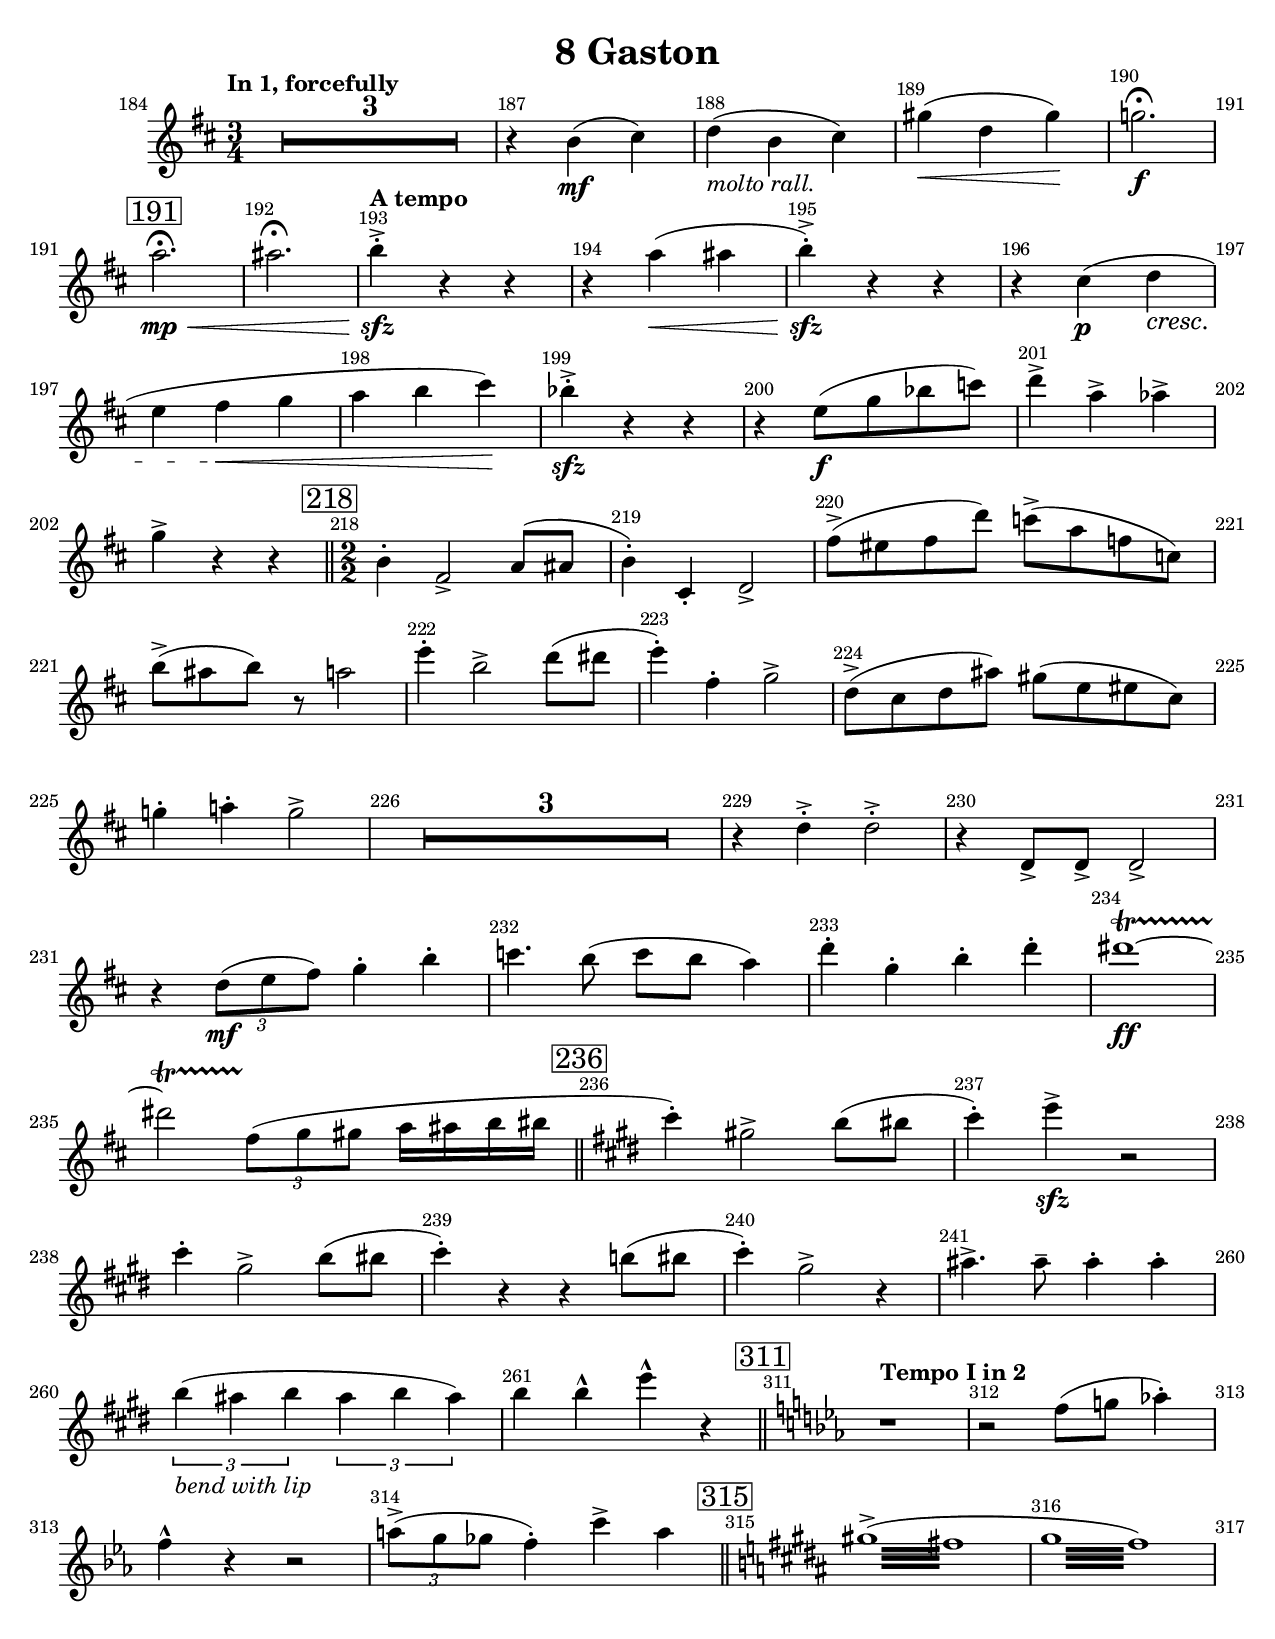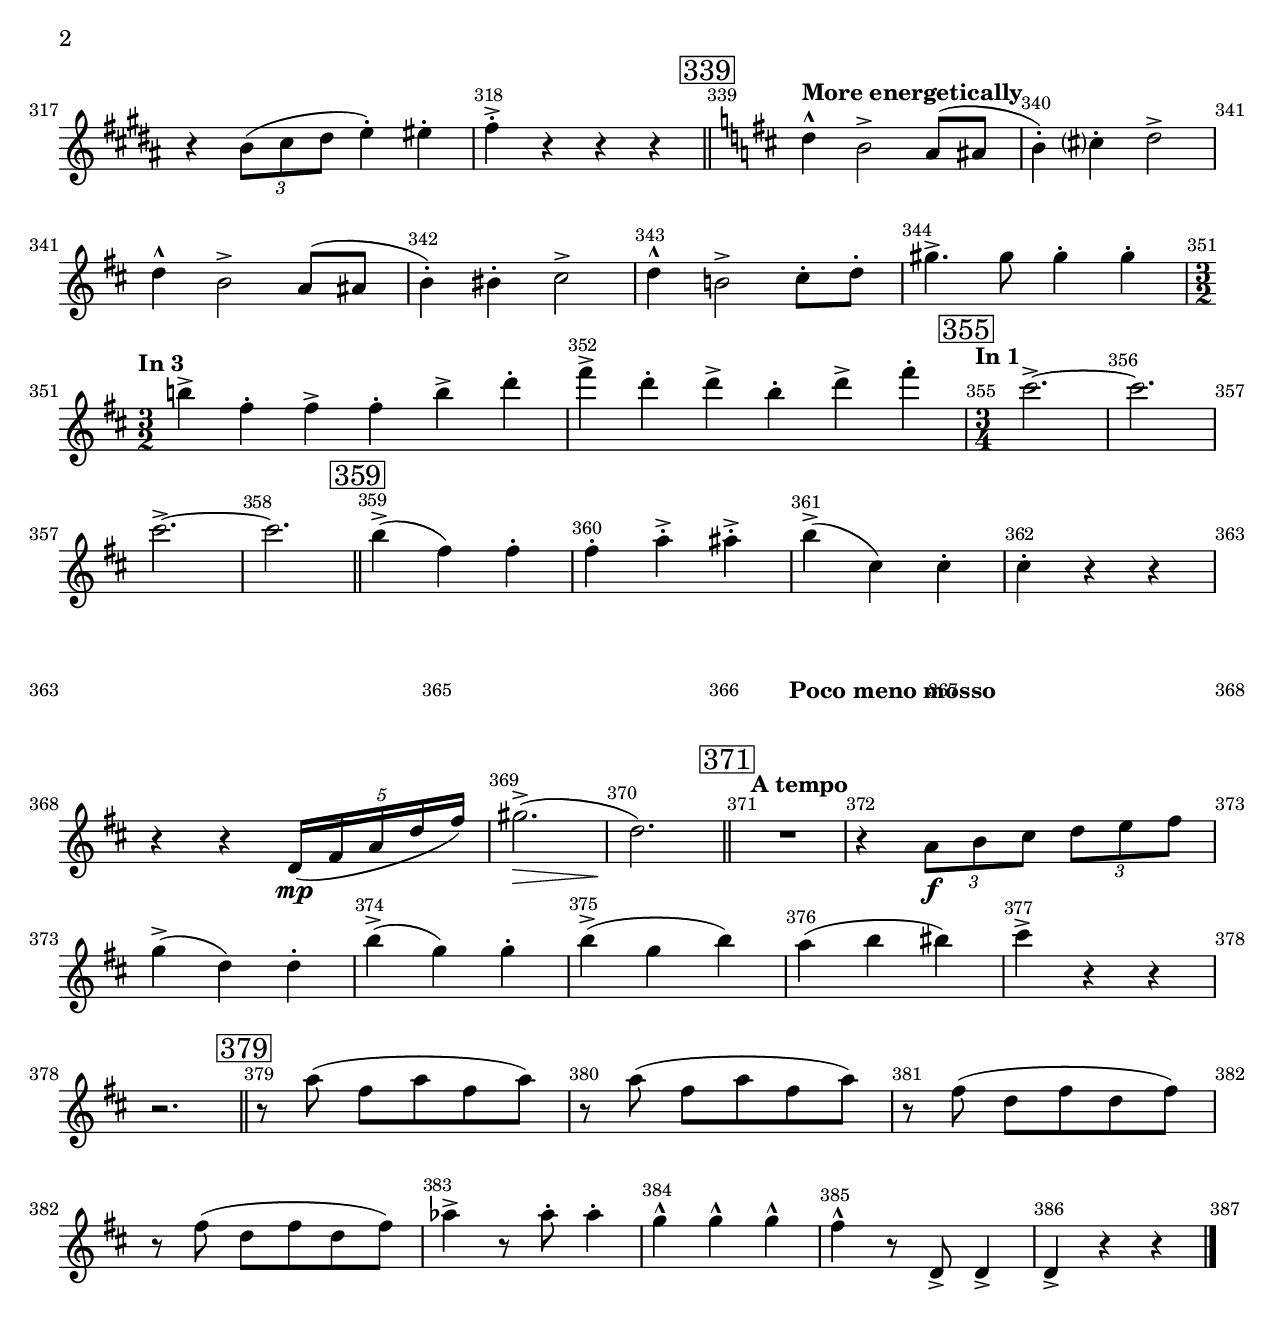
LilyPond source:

%{
    Comments
%}
\version "2.10.33"
\include "english.ly"

#(set-default-paper-size "letter" )

\paper {
    ragged-last-bottom = ##t
}

\header {
    title = "8 Gaston"
}

moltoRall = \markup { \italic { molto rall. } }
% cresc = \markup { \italic cresc }
bendWithLip = \markup { \italic { bend with lip } }


clarinet = \relative c'' {
  \clef treble \key d \major
  \override Staff.TimeSignature #'style = #'()
  \override Score.BarNumber #'break-visibility = #'#(#t #t #t)
  \override MultiMeasureRest #'expand-limit = #1
  \override BreathingSign #'text = \markup {
    \musicglyph #"scripts.caesura.straight"
  }
  \compressFullBarRests

  \time 3/4
  \tempo "In 1, forcefully"

  \set Score.currentBarNumber = #184

  R2.*3 r4 b(\mf cs) |
  d(_\moltoRall b cs) | gs'(\< d gs)\! |
    g!2.\f \fermata \breathe

  \mark \markup{ \box 191 }
  a2.\mp\fermata\< | as2.\fermata | \tempo "A tempo" b4->-. \sfz \! r4 r4 |
  r4 a( \< as |  b->-.)\sfz \! r4 r4 |
  r4 cs,( \p \cresc d | e fs \< g | a b cs) \! |
  bf->-. \sfz r r | r e,8( \f g bf c) | d4-> a-> af-> | g-> r r \bar "||" |
  \time 2/2


  \set Score.currentBarNumber = #218
  \mark \markup{ \box 218 }

  b,4-. fs2-> a8(as8 | b4-.) cs,4-. d2-> | fs'8(-> es fs d') c(-> a f c) |
    b'8(-> as b) r8 a2 |
  e'4-. b2-> d8( ds | e4-.) fs,-. g2-> | d8(-> cs d as') gs( e es cs) | 
    g'!4-. a!4-. g2-> |
  R1*3 r4 d4-.-> d2-.-> |

  % 230 on p45

  r4 d,8-> d8-> d2-> | r4 \times 2/3 { d'8( \mf e8 fs8) } g4-. b-. |
    c4. b8( c b a4) |
  d4-. g,-. b-. d-. | ds1~ \ff \startTrillSpan | 
    ds2 \times 2/3 { fs,8( \stopTrillSpan g gs } a16[ as b bs] \bar "||" |

  \mark \markup{ \box 236 }
  \key e \major
  cs4)-. gs!2-> b8( bs | cs4)-. e4-> \sfz r2 | cs4-. gs2-> b8( bs |
      cs4)-. r4 r4 b!8( bs |
  cs4)-. gs2-> r4 | as4.-> as8--  as4-. as4-. |
  \set Score.currentBarNumber = #260

  \times 2/3 { b4(_\bendWithLip  as b } 
    \times 2/3 { as b as) } | b4 b4-^ e4-^ r4 \bar "||"

  \set Score.currentBarNumber = #311
  \mark \markup{ \box 311 }
  \tempo "Tempo I in 2"
  \key ef \major 
  
  r1 | r2 f,8( g! af!4-.) | f-^ r4 r2 | \times 2/3 { a8(-> g gf } f4)-. c'-> a 
  \bar "||"
  \mark \markup{ \box 315 }
  \key b \major
  \repeat tremolo 16 { gs!32->( fs! } | \repeat tremolo 16 { gs32 fs) } |
    r4 \times 2/3 { b,8( cs ds } e4-.) es-. |
    fs-.-> r r r \bar "||"

  \set Score.currentBarNumber = #339
  \mark \markup{ \box 339 }
  \key d \major
  \tempo "More energetically"
  d4-^ b2-> a8( as | b4)-. cs?-. d2-> | d4-^ b2-> a8( as | b4)-. bs-. cs2-> |
  d4-^ b!2-> cs8-. d-. | gs4.-> gs8 gs4-. gs4-. |

  \set Score.currentBarNumber = #351
  \time 3/2 
  \tempo "In 3"
  b!4-> fs-. fs-> fs-. b-> d-. | fs-> d-. d-> b-. d-> fs-. |

  \set Score.currentBarNumber = #355
  \mark \markup{ \box 355 }
  \time 3/4
  \tempo "In 1"
  cs2.->~cs2. | cs2.->~cs2. \bar "||"

  \mark \markup{ \box 359 }
  b4->( fs) fs-. | fs-. a-.-> as-.-> | b4->( cs,) cs-. | cs-. r4 r4 |
  R2.*2
  R2. | r4 \breathe \tempo "Poco meno mosso" r4 r4 |
  R2. | r4 r4 \times 4/5 { d,16( \mp fs a d fs) } | gs2.(-> \> | d2.) \! \bar "||"

  \mark \markup{ \box 371 }
  \tempo "A tempo"
  R2. | r4 \times 2/3 { a8[ \f b cs] } \times 2/3 { d[ e fs] } | g4(-> d) d-. |
     b'(-> g) g-. |
  b(-> g b) | a( b bs) | cs4-> r4 r4 | r2. \bar "||"

  \mark \markup{ \box 379 }
  r8 a8( fs[ a fs a]) | r8 a8( fs[ a fs a]) | 
  r8 fs8( d[ fs d fs]) | r8 fs8( d[ fs d fs]) |
  af4-> r8 af8-. af4-. | g4-^ g-^ g-^ | fs-^ r8 d,8-> d4-> | d4-> r4 r4 
  \bar "|."
}




\score {
  \clarinet
  \layout {
    \context { 
      \RemoveEmptyStaffContext 
    }
    \context {
      \Score
      \override SpacingSpanner
          #'base-shortest-duration = #(ly:make-moment 1 32)
    }
  }
}
